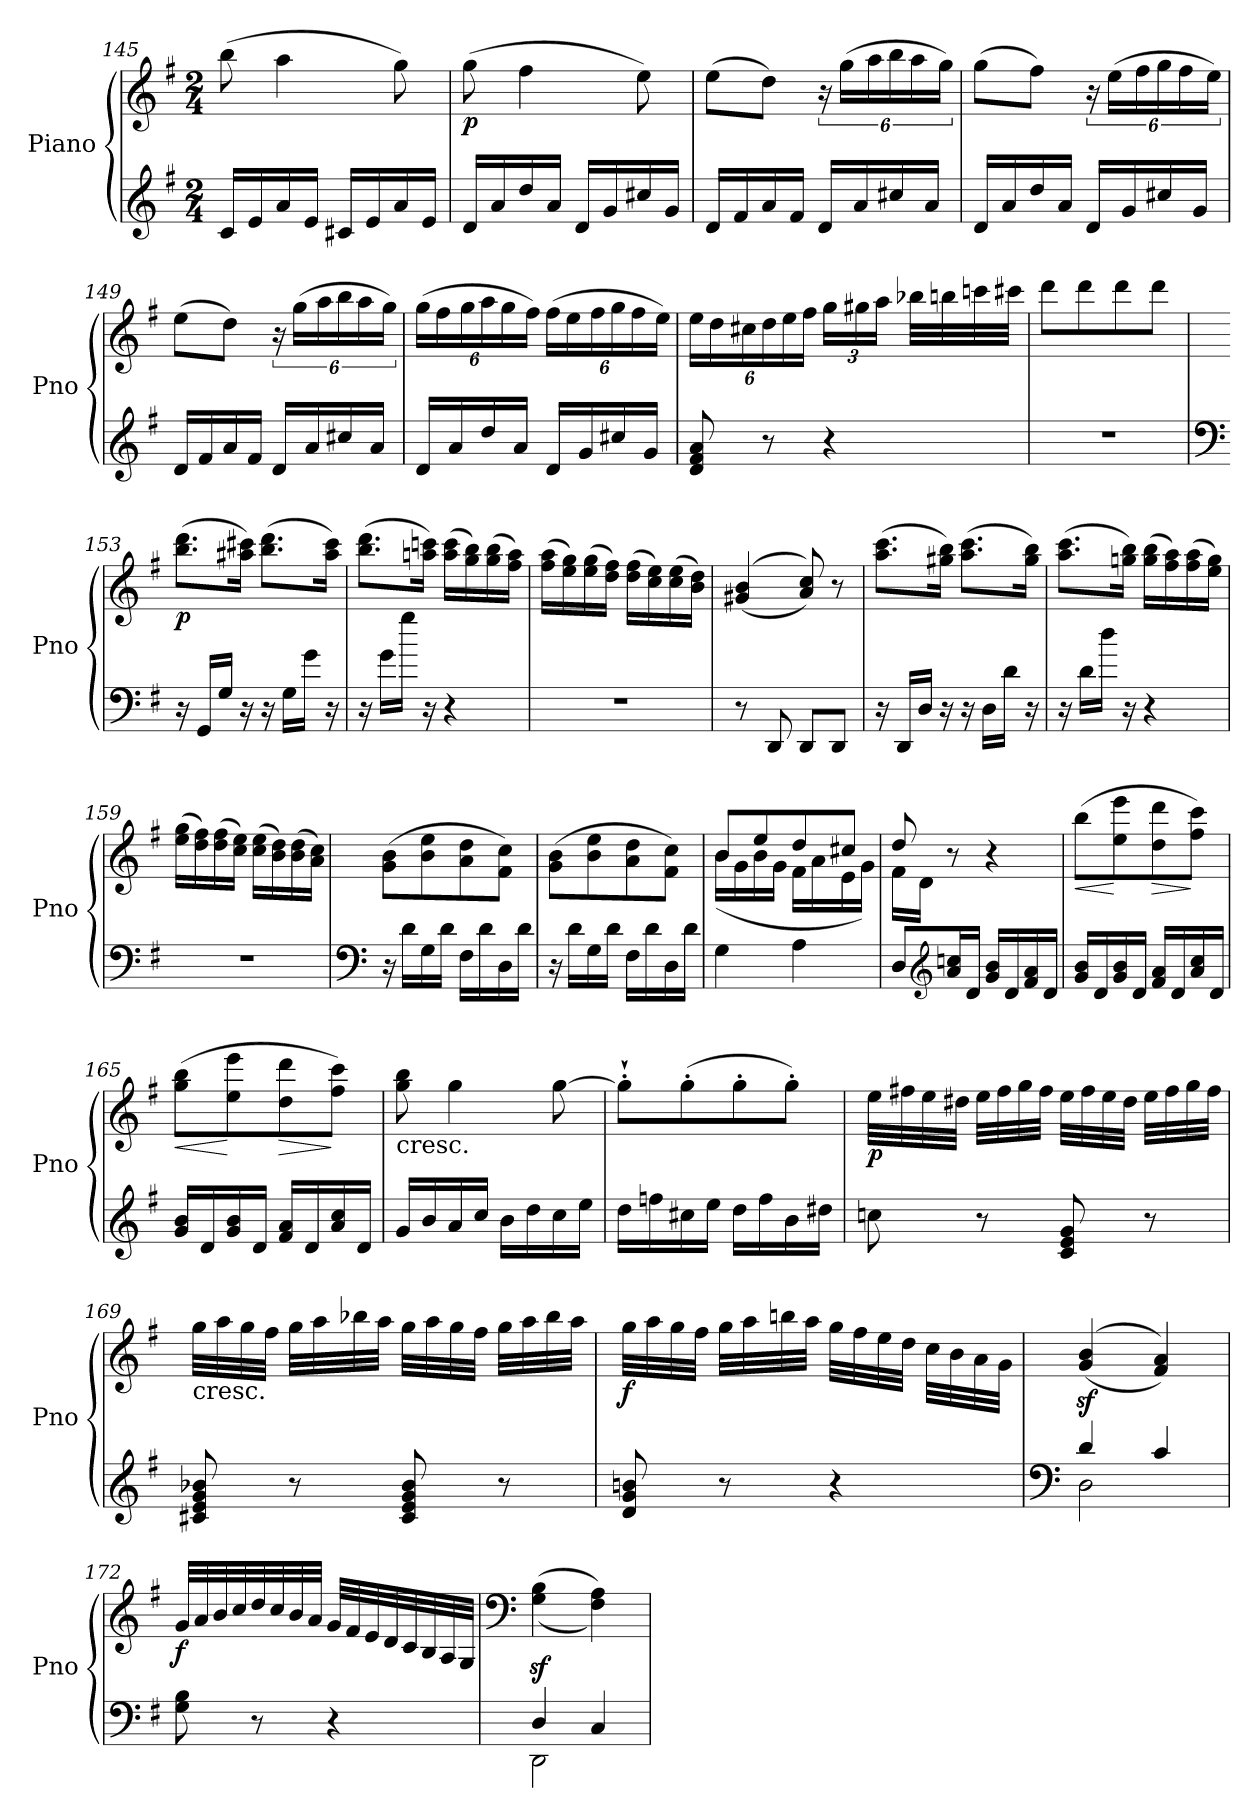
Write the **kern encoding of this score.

**kern	**kern	**dynam
*part1	*part1	*part1
*staff2	*staff1	*staff1/2
*I"Piano	*	*
*I'Pno	*	*
*clefG2	*clefG2	*
*k[f#]	*k[f#]	*
*G:	*G:	*
*M2/4	*M2/4	*
=145	=145	=145
16c/LL	(>8bb\	.
16e/	.	.
16a/	4aa\	.
16e/JJ	.	.
16c#X/LL	.	.
16e/	.	.
16a/	8gg\)	.
16e/JJ	.	.
=146	=146	=146
!	!	!LO:DY:b
16d/LL	(>8gg\	p
16a/	.	.
16dd/	4ff#\	.
16a/JJ	.	.
16d/LL	.	.
16g/	.	.
16cc#X/	8ee\)	.
16g/JJ	.	.
=147	=147	=147
16d/LL	(>8ee\L	.
16f#/	.	.
16a/	8dd\J)	.
16f#/JJ	.	.
16d/LL	24r	.
.	(>24gg\LL	.
16a/	.	.
.	24aa\	.
16cc#X/	24bb\	.
.	24aa\	.
16a/JJ	.	.
.	24gg\JJ)	.
=148	=148	=148
16d/LL	(>8gg\L	.
16a/	.	.
16dd/	8ff#\J)	.
16a/JJ	.	.
16d/LL	24r	.
.	(>24ee\LL	.
16g/	.	.
.	24ff#\	.
16cc#X/	24gg\	.
.	24ff#\	.
16g/JJ	.	.
.	24ee\JJ)	.
=149	=149	=149
16d/LL	(>8ee\L	.
16f#/	.	.
16a/	8dd\J)	.
16f#/JJ	.	.
16d/LL	24r	.
.	(>24gg\LL	.
16a/	.	.
.	24aa\	.
16cc#X/	24bb\	.
.	24aa\	.
16a/JJ	.	.
.	24gg\JJ)	.
=150	=150	=150
*	*Xbrackettup	*
16d/LL	(>24gg\LL	.
.	24ff#\	.
16a/	.	.
.	24gg\	.
16dd/	24aa\	.
.	24gg\	.
16a/JJ	.	.
.	24ff#\JJ)	.
16d/LL	(>24ff#\LL	.
.	24ee\	.
16g/	.	.
.	24ff#\	.
16cc#X/	24gg\	.
.	24ff#\	.
16g/JJ	.	.
.	24ee\JJ)	.
=151	=151	=151
8d/ 8f#/ 8a/	24ee\LL	.
.	24dd\	.
.	24cc#X\	.
8r	24dd\	.
.	24ee\	.
.	24ff#\JJ	.
4r	24gg\LL	.
.	24gg#X\	.
.	24aa\JJ	.
.	32bb-X\LLL	.
.	32bbn\	.
.	32cccn\	.
.	32ccc#X\JJJ	.
=152	=152	=152
2r	8ddd\L	.
.	8ddd\	.
.	8ddd\	.
.	8ddd\J	.
=153	=153	=153
*clefF4	*	*
!	!	!LO:DY:b
16r	(>8.bb\ 8.ddd\L	p
16GG/LL	.	.
16G/JJ	.	.
16r	16aa#X\ 16ccc#X\Jk)	.
16r	(>8.bb\ 8.ddd\L	.
16G\LL	.	.
16g\JJ	.	.
16r	16aa#\ 16ccc#\Jk)	.
=154	=154	=154
16r	(>8.bb\ 8.ddd\L	.
16g\LL	.	.
16gg\JJ	.	.
16r	16aan\ 16cccn\Jk)	.
4r	(>16aa\ 16ccc\LL	.
.	16gg\ 16bb\)	.
.	(>16gg\ 16bb\	.
.	16ff#\ 16aa\JJ)	.
=155	=155	=155
2r	(>16ff#\ 16aa\LL	.
.	16ee\ 16gg\)	.
.	(>16ee\ 16gg\	.
.	16dd\ 16ff#\JJ)	.
.	(>16dd\ 16ff#\LL	.
.	16cc\ 16ee\)	.
.	(>16cc\ 16ee\	.
.	16b\ 16dd\JJ)	.
=156	=156	=156
8r	(<(<4g#X/ 4b/	.
8DD/	.	.
8DD/L	8a/ 8cc/))	.
8DD/J	8r	.
=157	=157	=157
16r	(>8.aa\ 8.ccc\L	.
16DD/LL	.	.
16D/JJ	.	.
16r	16gg#X\ 16bb\Jk)	.
16r	(>8.aa\ 8.ccc\L	.
16D\LL	.	.
16d\JJ	.	.
16r	16gg#\ 16bb\Jk)	.
=158	=158	=158
16r	(>8.aa\ 8.ccc\L	.
16d\LL	.	.
16dd\JJ	.	.
16r	16ggn\ 16bb\Jk)	.
4r	(>16gg\ 16bb\LL	.
.	16ff#\ 16aa\)	.
.	(>16ff#\ 16aa\	.
.	16ee\ 16gg\JJ)	.
=159	=159	=159
2r	(>16ee\ 16gg\LL	.
.	16dd\ 16ff#\)	.
.	(>16dd\ 16ff#\	.
.	16cc\ 16ee\JJ)	.
.	(>16cc\ 16ee\LL	.
.	16b\ 16dd\)	.
.	(>16b\ 16dd\	.
.	16a\ 16cc\JJ)	.
=160	=160	=160
*clefF4	*	*
16r	(>8g\ 8b\L	.
16d\LL	.	.
16G\	8b\ 8ee\	.
16d\JJ	.	.
16F#\LL	8a\ 8dd\	.
16d\	.	.
16D\	8f#\ 8cc\J)	.
16d\JJ	.	.
=161	=161	=161
16r	(>8g\ 8b\L	.
16d\LL	.	.
16G\	8b\ 8ee\	.
16d\JJ	.	.
16F#\LL	8a\ 8dd\	.
16d\	.	.
16D\	8f#\ 8cc\J)	.
16d\JJ	.	.
=162	=162	=162
*	*^	*
4G\	8b/L	(<16b\LL	.
.	.	16g\	.
.	8ee/	16b\	.
.	.	16g\JJ	.
4A\	8dd/	16f#\LL	.
.	.	16a\	.
.	8cc#X/J	16e\	.
.	.	16g\JJ)	.
=163	=163	=163	=163
8D/L	8dd/	16f#\LL	.
.	.	16d\JJ	.
*clefG2	*	*	*
16a/ 16ccn/L	8r	4.ryy	.
16d/JJ	.	.	.
16g/ 16b/LL	4r	.	.
16d/	.	.	.
16f#/ 16a/	.	.	.
16d/JJ	.	.	.
*	*v	*v	*
=164	=164	=164
!	!	!LO:HP:b
16g/ 16b/LL	(>8bb\L	<
16d/	.	.
16g/ 16b/	8ee\ 8eee\	[
16d/JJ	.	.
!	!	!LO:HP:b
16f#/ 16a/LL	8dd\ 8ddd\	>
16d/	.	.
16a/ 16cc/	8ff#\ 8ccc\J)	]
16d/JJ	.	.
=165	=165	=165
!	!	!LO:HP:b
16g/ 16b/LL	(>8gg\ 8bb\L	<
16d/	.	.
16g/ 16b/	8ee\ 8eee\	[
16d/JJ	.	.
!	!	!LO:HP:b
16f#/ 16a/LL	8dd\ 8ddd\	>
16d/	.	.
16a/ 16cc/	8ff#\ 8ccc\J)	]
16d/JJ	.	.
=166	=166	=166
!	!LO:TX:b:t=cresc.	!
16g/LL	8gg\ 8bb\	.
16b/	.	.
16a/	4gg\	.
16cc/JJ	.	.
16b\LL	.	.
16dd\	.	.
16cc\	[8gg\	.
16ee\JJ	.	.
=167	=167	=167
16dd\LL	8gg'`\L]	.
16ffn\	.	.
16cc#X\	(>8gg'\	.
16ee\JJ	.	.
16dd\LL	8gg'\	.
16ff\	.	.
16b\	8gg'\J)	.
16dd#X\JJ	.	.
=168	=168	=168
!	!	!LO:DY:b
8ccn\	32ee\LLL	p
.	32ff#X\	.
.	32ee\	.
.	32dd#X\JJJ	.
8r	32ee\LLL	.
.	32ff#\	.
.	32gg\	.
.	32ff#\JJJ	.
8c/ 8e/ 8g/	32ee\LLL	.
.	32ff#\	.
.	32ee\	.
.	32dd#\JJJ	.
8r	32ee\LLL	.
.	32ff#\	.
.	32gg\	.
.	32ff#\JJJ	.
=169	=169	=169
!	!LO:TX:b:t=cresc.	!
8c#X/ 8e/ 8g/ 8b-X/	32gg\LLL	.
.	32aa\	.
.	32gg\	.
.	32ff#\JJJ	.
8r	32gg\LLL	.
.	32aa\	.
.	32bb-X\	.
.	32aa\JJJ	.
8c#/ 8e/ 8g/ 8b-/	32gg\LLL	.
.	32aa\	.
.	32gg\	.
.	32ff#\JJJ	.
8r	32gg\LLL	.
.	32aa\	.
.	32bb-\	.
.	32aa\JJJ	.
=170	=170	=170
!	!	!LO:DY:b
8d/ 8g/ 8bn/	32gg\LLL	f
.	32aa\	.
.	32gg\	.
.	32ff#\JJJ	.
8r	32gg\LLL	.
.	32aa\	.
.	32bbn\	.
.	32aa\JJJ	.
4r	32gg\LLL	.
.	32ff#\	.
.	32ee\	.
.	32dd\JJJ	.
.	32cc\LLL	.
.	32b\	.
.	32a\	.
.	32g\JJJ	.
=171	=171	=171
*clefF4	*	*
*^	*	*
4d/	2D\	(<(<4g/z< 4b/z<	.
4c/	.	4f#/ 4a/))	.
*v	*v	*	*
=172	=172	=172
!	!	!LO:DY:b
8G\ 8B\	32g/LLL	f
.	32a/	.
.	32b/	.
.	32cc/	.
8r	32dd/	.
.	32cc/	.
.	32b/	.
.	32a/JJJ	.
4r	32g/LLL	.
.	32f#/	.
.	32e/	.
.	32d/	.
.	32c/	.
.	32B/	.
.	32A/	.
.	32G/JJJ	.
=173	=173	=173
*	*clefF4	*
*^	*	*
4D/	2DD\	(>(>4G\z< 4B\z<	.
4C/	.	4F#\ 4A\))	.
*v	*v	*	*
=	=	=
*-	*-	*-
